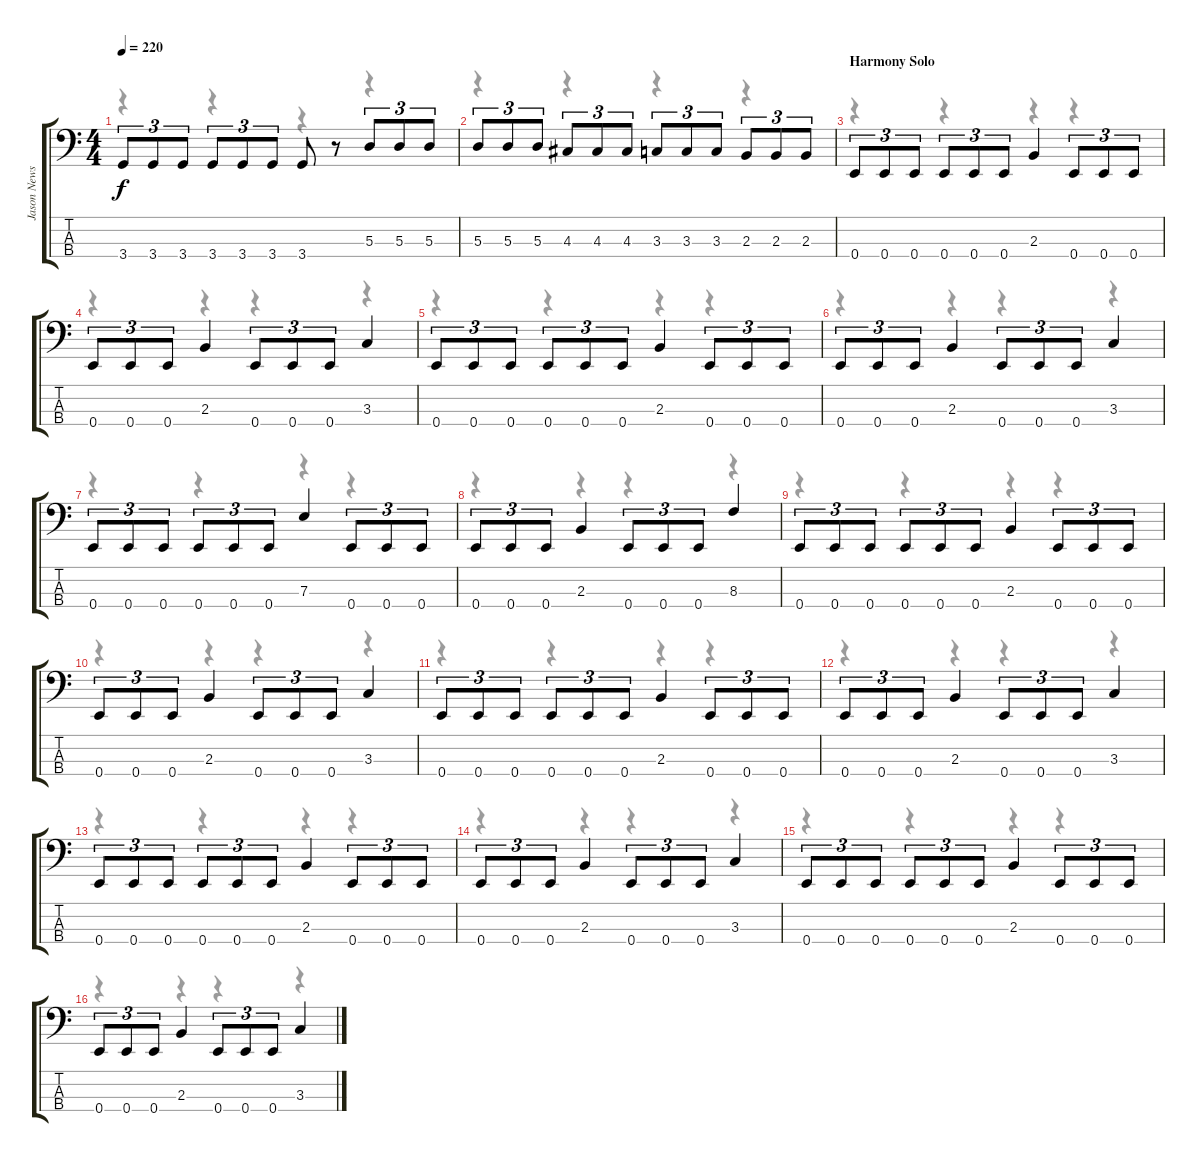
\track ("Jason Newsted (Bass)" "Jason News") {instrument electricbasspick}
\staff {score tabs}
\tuning (G2 D2 A1 E1) {hide}
\voice
\ts (4 4)
\tempo 220
\clef f4
\ks c
3.4.8{tu (3 2) dy f} 3.4.8{tu (3 2)} 3.4.8{tu (3 2)} 3.4.8{tu (3 2)} 3.4.8{tu (3 2)} 3.4.8{tu (3 2)} 3.4.8 r.8 5.3.8{tu (3 2)} 5.3.8{tu (3 2)} 5.3.8{tu (3 2)} |
5.3.8{tu (3 2)} 5.3.8{tu (3 2)} 5.3.8{tu (3 2)} 4.3.8{tu (3 2)} 4.3.8{tu (3 2)} 4.3.8{tu (3 2)} 3.3.8{tu (3 2)} 3.3.8{tu (3 2)} 3.3.8{tu (3 2)} 2.3.8{tu (3 2)} 2.3.8{tu (3 2)} 2.3.8{tu (3 2)} |
\section ("" "Harmony Solo")
0.4.8{tu (3 2)} 0.4.8{tu (3 2)} 0.4.8{tu (3 2)} 0.4.8{tu (3 2)} 0.4.8{tu (3 2)} 0.4.8{tu (3 2)} 2.3.4 0.4.8{tu (3 2)} 0.4.8{tu (3 2)} 0.4.8{tu (3 2)} |
0.4.8{tu (3 2)} 0.4.8{tu (3 2)} 0.4.8{tu (3 2)} 2.3.4 0.4.8{tu (3 2)} 0.4.8{tu (3 2)} 0.4.8{tu (3 2)} 3.3.4 |
0.4.8{tu (3 2)} 0.4.8{tu (3 2)} 0.4.8{tu (3 2)} 0.4.8{tu (3 2)} 0.4.8{tu (3 2)} 0.4.8{tu (3 2)} 2.3.4 0.4.8{tu (3 2)} 0.4.8{tu (3 2)} 0.4.8{tu (3 2)} |
0.4.8{tu (3 2)} 0.4.8{tu (3 2)} 0.4.8{tu (3 2)} 2.3.4 0.4.8{tu (3 2)} 0.4.8{tu (3 2)} 0.4.8{tu (3 2)} 3.3.4 |
0.4.8{tu (3 2)} 0.4.8{tu (3 2)} 0.4.8{tu (3 2)} 0.4.8{tu (3 2)} 0.4.8{tu (3 2)} 0.4.8{tu (3 2)} 7.3.4 0.4.8{tu (3 2)} 0.4.8{tu (3 2)} 0.4.8{tu (3 2)} |
0.4.8{tu (3 2)} 0.4.8{tu (3 2)} 0.4.8{tu (3 2)} 2.3.4 0.4.8{tu (3 2)} 0.4.8{tu (3 2)} 0.4.8{tu (3 2)} 8.3.4 |
0.4.8{tu (3 2)} 0.4.8{tu (3 2)} 0.4.8{tu (3 2)} 0.4.8{tu (3 2)} 0.4.8{tu (3 2)} 0.4.8{tu (3 2)} 2.3.4 0.4.8{tu (3 2)} 0.4.8{tu (3 2)} 0.4.8{tu (3 2)} |
0.4.8{tu (3 2)} 0.4.8{tu (3 2)} 0.4.8{tu (3 2)} 2.3.4 0.4.8{tu (3 2)} 0.4.8{tu (3 2)} 0.4.8{tu (3 2)} 3.3.4 |
0.4.8{tu (3 2)} 0.4.8{tu (3 2)} 0.4.8{tu (3 2)} 0.4.8{tu (3 2)} 0.4.8{tu (3 2)} 0.4.8{tu (3 2)} 2.3.4 0.4.8{tu (3 2)} 0.4.8{tu (3 2)} 0.4.8{tu (3 2)} |
0.4.8{tu (3 2)} 0.4.8{tu (3 2)} 0.4.8{tu (3 2)} 2.3.4 0.4.8{tu (3 2)} 0.4.8{tu (3 2)} 0.4.8{tu (3 2)} 3.3.4 |
0.4.8{tu (3 2)} 0.4.8{tu (3 2)} 0.4.8{tu (3 2)} 0.4.8{tu (3 2)} 0.4.8{tu (3 2)} 0.4.8{tu (3 2)} 2.3.4 0.4.8{tu (3 2)} 0.4.8{tu (3 2)} 0.4.8{tu (3 2)} |
0.4.8{tu (3 2)} 0.4.8{tu (3 2)} 0.4.8{tu (3 2)} 2.3.4 0.4.8{tu (3 2)} 0.4.8{tu (3 2)} 0.4.8{tu (3 2)} 3.3.4 |
0.4.8{tu (3 2)} 0.4.8{tu (3 2)} 0.4.8{tu (3 2)} 0.4.8{tu (3 2)} 0.4.8{tu (3 2)} 0.4.8{tu (3 2)} 2.3.4 0.4.8{tu (3 2)} 0.4.8{tu (3 2)} 0.4.8{tu (3 2)} |
0.4.8{tu (3 2)} 0.4.8{tu (3 2)} 0.4.8{tu (3 2)} 2.3.4 0.4.8{tu (3 2)} 0.4.8{tu (3 2)} 0.4.8{tu (3 2)} 3.3.4
\voice
\clef f4
\ottava regular
\simile none
\ks c
r.4{dy f} r.4 r.4 r.4 |
r.4 r.4 r.4 r.4 |
r.4 r.4 r.4 r.4 |
r.4 r.4 r.4 r.4 |
r.4 r.4 r.4 r.4 |
r.4 r.4 r.4 r.4 |
r.4 r.4 r.4 r.4 |
r.4 r.4 r.4 r.4 |
r.4 r.4 r.4 r.4 |
r.4 r.4 r.4 r.4 |
r.4 r.4 r.4 r.4 |
r.4 r.4 r.4 r.4 |
r.4 r.4 r.4 r.4 |
r.4 r.4 r.4 r.4 |
r.4 r.4 r.4 r.4 |
r.4 r.4 r.4 r.4
